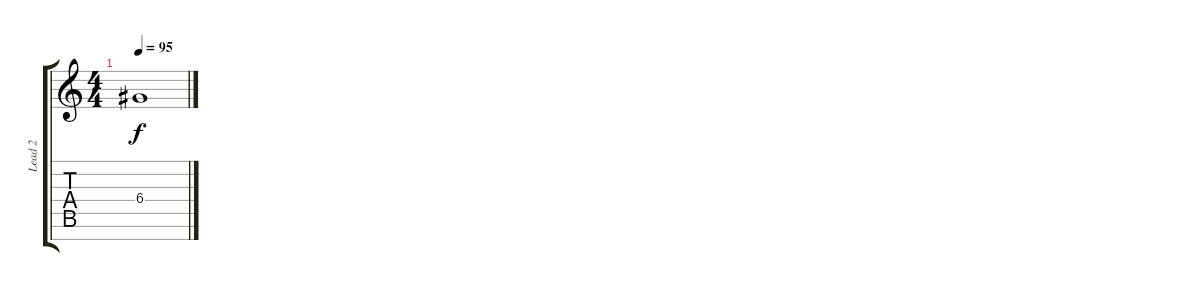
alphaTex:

\track ("Lead 2" "Lead 2") {instrument distortionguitar}
\staff {score tabs}
\tuning (E4 B3 G3 D3 A2 E2 B1) {hide}
\ts (4 4)
\tempo 95
\clef g2
\ks c
6.4.1{dy f}
